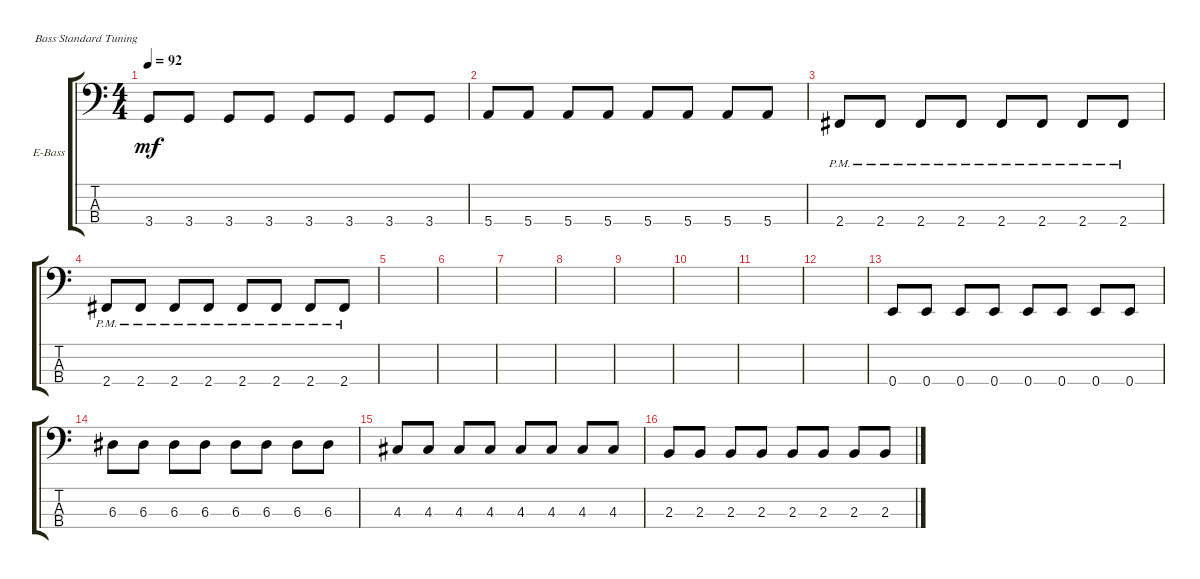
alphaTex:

\defaultSystemsLayout 4
\bracketExtendMode groupsimilarinstruments
\firstSystemTrackNameOrientation horizontal
\otherSystemsTrackNameOrientation horizontal
\track ("Bass" "E-Bass") {instrument electricbassfinger}
\staff {score tabs}
\tuning (G2 D2 A1 E1)
\ts (4 4)
\tempo 92
\clef f4
\scale
0.333333
\ks c
3.4.8{dy mf} 3.4.8 3.4.8 3.4.8 3.4.8 3.4.8 3.4.8 3.4.8 |
\scale
0.333333 5.4.8 5.4.8 5.4.8 5.4.8 5.4.8 5.4.8 5.4.8 5.4.8 |
\scale
0.333333 2.4{pm}.8 2.4{pm}.8 2.4{pm}.8 2.4{pm}.8 2.4{pm}.8 2.4{pm}.8 2.4{pm}.8 2.4{pm}.8 |
\scale
0.333333 2.4{pm}.8 2.4{pm}.8 2.4{pm}.8 2.4{pm}.8 2.4{pm}.8 2.4{pm}.8 2.4{pm}.8 2.4{pm}.8 |
|
\scale
0.333333 |
\scale
0.333333 |
\scale
0.333333 |
\scale
0.333333 |
\scale
0.333333 |
\scale
0.333333 |
\scale
0.333333 |
\scale
0.333333 0.4.8 0.4.8 0.4.8 0.4.8 0.4.8 0.4.8 0.4.8 0.4.8 |
\scale
0.333333 6.3.8 6.3.8 6.3.8 6.3.8 6.3.8 6.3.8 6.3.8 6.3.8 |
\scale
0.333333 4.3.8 4.3.8 4.3.8 4.3.8 4.3.8 4.3.8 4.3.8 4.3.8 |
\scale
0.333333 2.3.8 2.3.8 2.3.8 2.3.8 2.3.8 2.3.8 2.3.8 2.3.8
